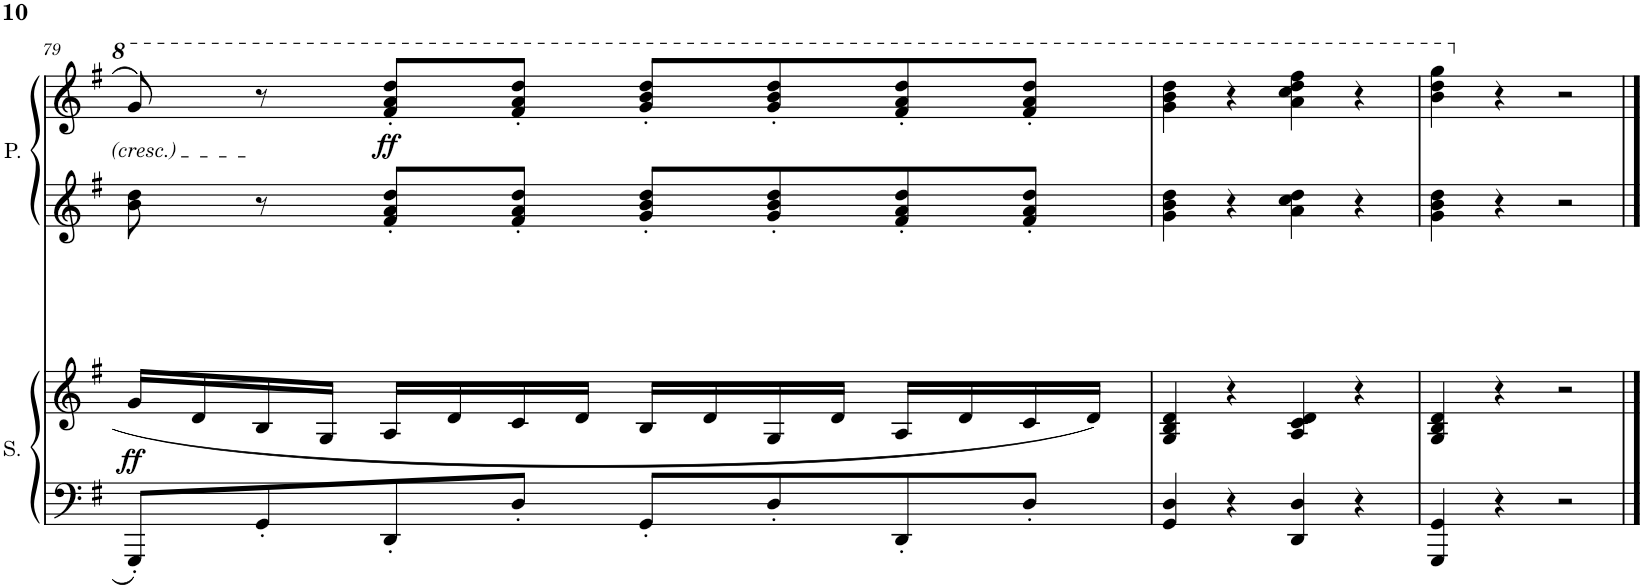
**kern	**kern	**dynam	**kern	**kern	**dynam
*part2	*part2	*part2	*part1	*part1	*part1
*staff4	*staff3	*staff3/4	*staff2	*staff1	*staff1/2
*I"Secondo	*	*	*I"Primo	*	*
*I'S.	*	*	*I'P.	*	*
!!LO:PB:g=z
*clefF4	*clefG2	*	*clefG2	*clefG2	*
*k[f#]	*k[f#]	*	*k[f#]	*k[f#]	*
*M4/4	*M4/4	*	*M4/4	*M4/4	*
*met(c)	*met(c)	*	*met(c)	*met(c)	*
=79	=79	=79	=79	=79	=79
!	!	!LO:DY:b	!	!	!
8GGG'/L	16g/LL	ff	8b\ 8dd\	8gg/	.
.	16d/	.	.	.	.
8GG'/	16B/	.	8r	8r	.
.	16G/JJ	.	.	.	.
!	!	!	!	!	!LO:DY:b
8DD'/	16A/LL	.	8f#/' 8a/' 8dd/'L	8ff#/' 8aa/' 8ddd/'L	ff
.	16d/	.	.	.	.
8D'/J	16c/	.	8f#/' 8a/' 8dd/'J	8ff#/' 8aa/' 8ddd/'J	.
.	16d/JJ	.	.	.	.
8GG'/L	16B/LL	.	8g/' 8b/' 8dd/'L	8gg/' 8bb/' 8ddd/'L	.
.	16d/	.	.	.	.
8D'/	16G/	.	8g/' 8b/' 8dd/'	8gg/' 8bb/' 8ddd/'	.
.	16d/JJ	.	.	.	.
8DD'/	16A/LL	.	8f#/' 8a/' 8dd/'	8ff#/' 8aa/' 8ddd/'	.
.	16d/	.	.	.	.
8D'/J	16c/	.	8f#/' 8a/' 8dd/'J	8ff#/' 8aa/' 8ddd/'J	.
.	16d/JJ	.	.	.	.
=80	=80	=80	=80	=80	=80
4GG/ 4D/	4G/ 4B/ 4d/	.	4g\ 4b\ 4dd\	4gg\ 4bb\ 4ddd\	.
4r	4r	.	4r	4r	.
4DD/ 4D/	4A/ 4c/ 4d/	.	4a\ 4cc\ 4dd\	4aa\ 4ccc\ 4ddd\ 4fff#\	.
4r	4r	.	4r	4r	.
=81	=81	=81	=81	=81	=81
4GGG/ 4GG/	4G/ 4B/ 4d/	.	4g\ 4b\ 4dd\	4bb\ 4ddd\ 4ggg\	.
4r	4r	.	4r	4r	.
2r	2r	.	2r	2r	.
==	==	==	==	==	==
*-	*-	*-	*-	*-	*-
